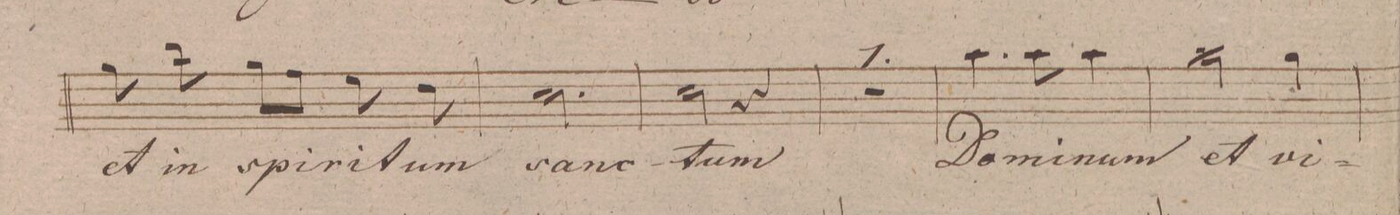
**kern	**text	**dynam
*I"Alto.	*	*
*clefC3	*	*
*k[f#]	*	*
*met(c|)	*	*
*M3/4	*	*
8a\	et	.
8cc\	in	.
8a\L	spi-	.
8g\J	.	.
8f#\	-ri-	.
8e\	-tum	.
=189	=189	=189
2.d\	san-	.
=190	=190	=190
2d\	-ctum	.
4r	.	.
=191	=191	=191
2.r	.	.
=192	=192	=192
*4\left	*	*
4.b\	do-	.
*8\left	*	*
8b\	-mi-	.
4b\	-num	.
=193	=193	=193
2b\	et	.
*4\right	*	*
4a\	vi-	.
=194	=194	=194
*-	*-	*-
